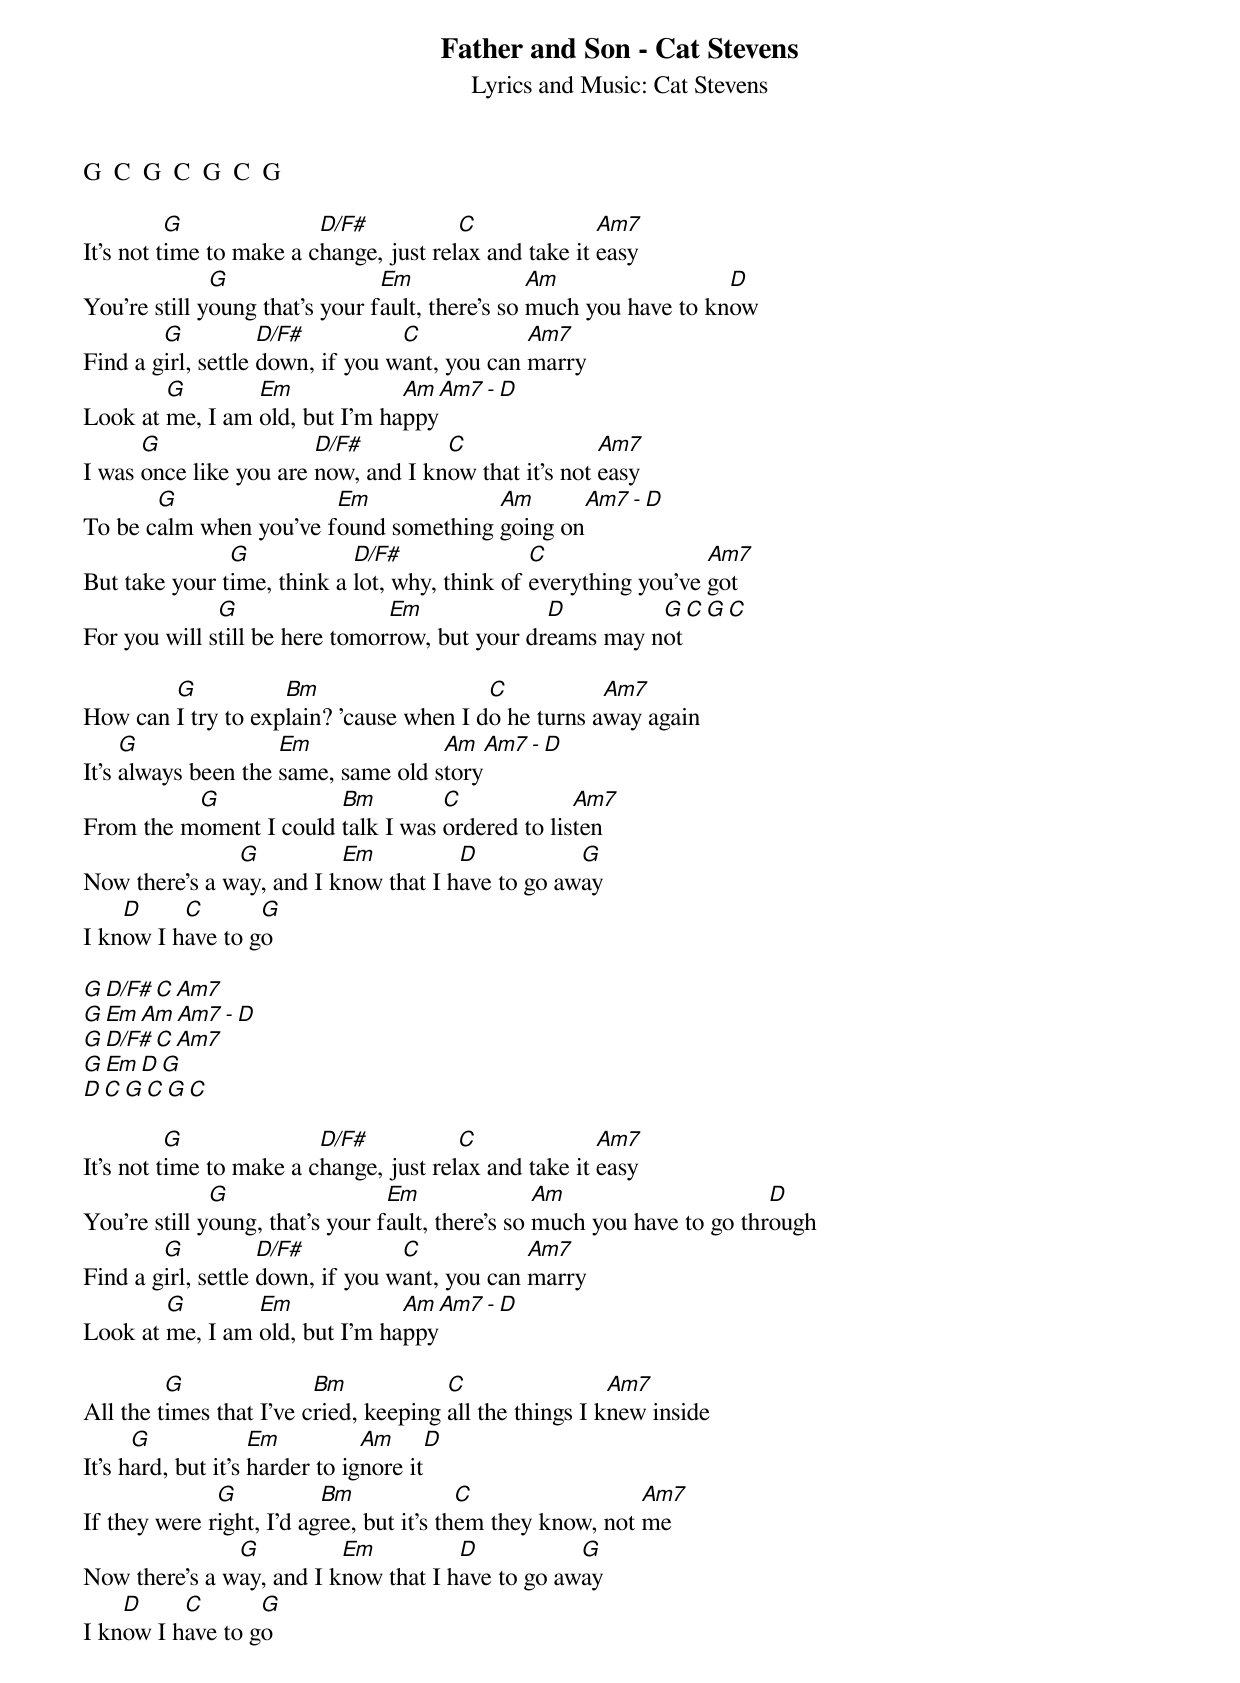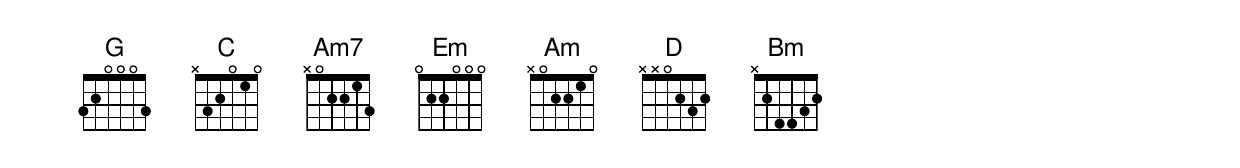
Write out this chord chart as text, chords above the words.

Father and Son - Cat Stevens
Lyrics and Music: Cat Stevens

G  C  G  C  G  C  G  []

          G              D/F#           C              Am7
It's not time to make a change, just relax and take it easy
              G                 Em               Am                 D
You're still young that's your fault, there's so much you have to know
        G           D/F#          C            Am7
Find a girl, settle down, if you want, you can marry
        G        Em             Am    Am7 - D
Look at me, I am old, but I'm happy
      G                 D/F#         C                Am7
I was once like you are now, and I know that it's not easy
       G                Em             Am       Am7 - D
To be calm when you've found something going on
               G            D/F#               C                 Am7
But take your time, think a lot, why, think of everything you've got
              G                 Em              D         G  C  G  C
For you will still be here tomorrow, but your dreams may not

        G           Bm                   C           Am7
How can I try to explain? 'cause when I do he turns away again
     G               Em              Am   Am7 - D
It's always been the same, same old story
          G             Bm         C             Am7
From the moment I could talk I was ordered to listen
               G          Em          D           G
Now there's a way, and I know that I have to go away
    D     C       G
I know I have to go

G    D/F# C    Am7
G    Em   Am Am7 - D
G    D/F# C    Am7
G    Em   D  G
D    C G  C  G  C

          G              D/F#           C              Am7
It's not time to make a change, just relax and take it easy
              G                  Em               Am                     D
You're still young, that's your fault, there's so much you have to go through
        G           D/F#          C            Am7
Find a girl, settle down, if you want, you can marry
        G        Em             Am    Am7 - D
Look at me, I am old, but I'm happy

         G               Bm            C                 Am7
All the times that I've cried, keeping all the things I knew inside
      G             Em          Am       D
It's hard, but it's harder to ignore it
              G           Bm              C                 Am7
If they were right, I'd agree, but it's them they know, not me
               G          Em          D           G
Now there's a way, and I know that I have to go away
    D     C       G
I know I have to go
